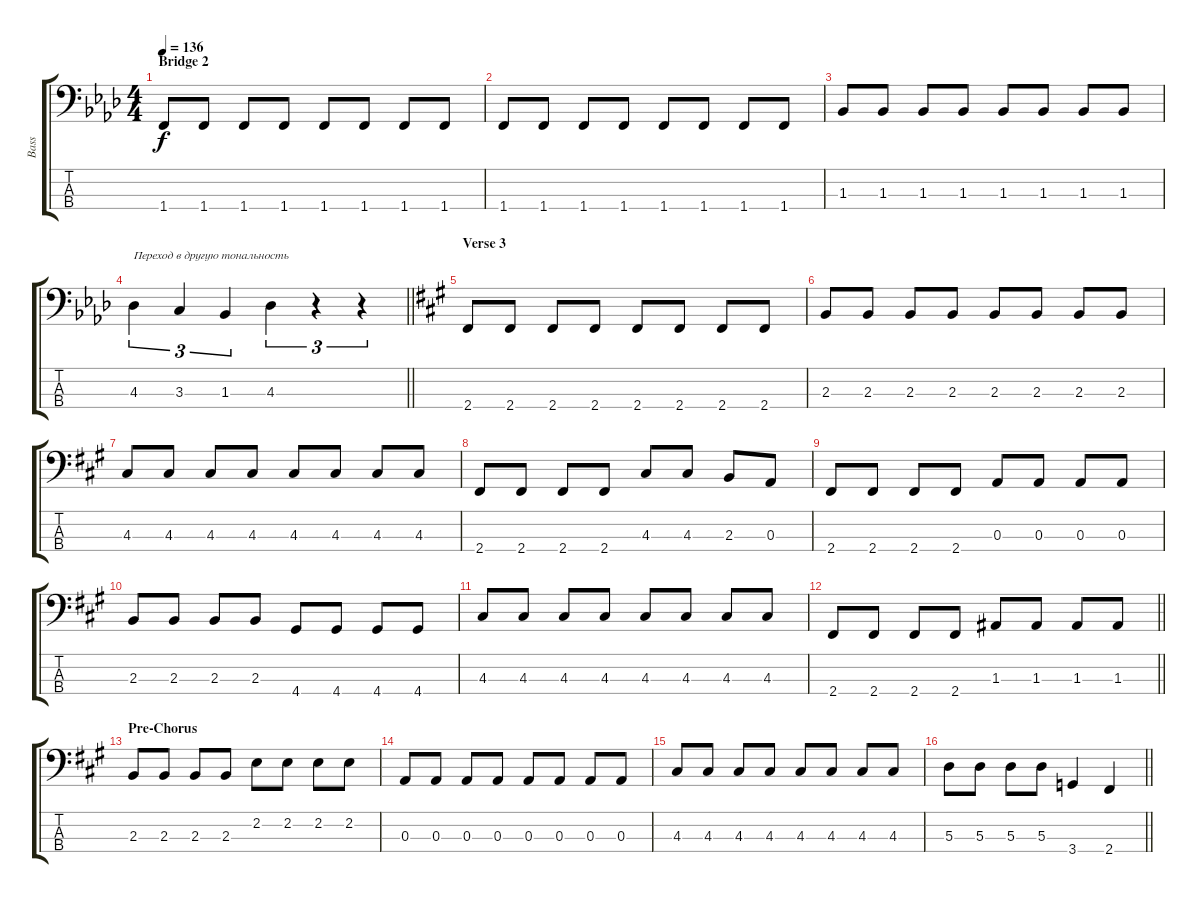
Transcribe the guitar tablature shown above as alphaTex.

\track ("Bass" "Bass") {instrument electricbassfinger}
\staff {score tabs}
\tuning (G2 D2 A1 E1) {hide}
\ts (4 4)
\section ("" "Bridge 2")
\tempo 136
\clef f4
\ks fminor
1.4.8{dy f} 1.4.8 1.4.8 1.4.8 1.4.8 1.4.8 1.4.8 1.4.8 |
1.4.8 1.4.8 1.4.8 1.4.8 1.4.8 1.4.8 1.4.8 1.4.8 |
1.3.8 1.3.8 1.3.8 1.3.8 1.3.8 1.3.8 1.3.8 1.3.8 |
\barLineRight lightlight
4.3.4{tu (3 2) txt "Переход в другую тональность"} 3.3.4{tu (3 2)} 1.3.4{tu (3 2)} 4.3.4{tu (3 2)} r.4{tu (3 2)} r.4{tu (3 2)} |
\section ("" "Verse 3")
\ks f#minor
2.4.8 2.4.8 2.4.8 2.4.8 2.4.8 2.4.8 2.4.8 2.4.8 |
2.3.8 2.3.8 2.3.8 2.3.8 2.3.8 2.3.8 2.3.8 2.3.8 |
4.3.8 4.3.8 4.3.8 4.3.8 4.3.8 4.3.8 4.3.8 4.3.8 |
2.4.8 2.4.8 2.4.8 2.4.8 4.3.8 4.3.8 2.3.8 0.3.8 |
2.4.8 2.4.8 2.4.8 2.4.8 0.3.8 0.3.8 0.3.8 0.3.8 |
2.3.8 2.3.8 2.3.8 2.3.8 4.4.8 4.4.8 4.4.8 4.4.8 |
4.3.8 4.3.8 4.3.8 4.3.8 4.3.8 4.3.8 4.3.8 4.3.8 |
\barLineRight lightlight
2.4.8 2.4.8 2.4.8 2.4.8 1.3.8 1.3.8 1.3.8 1.3.8 |
\section ("" "Pre-Chorus")
2.3.8 2.3.8 2.3.8 2.3.8 2.2.8 2.2.8 2.2.8 2.2.8 |
0.3.8 0.3.8 0.3.8 0.3.8 0.3.8 0.3.8 0.3.8 0.3.8 |
4.3.8 4.3.8 4.3.8 4.3.8 4.3.8 4.3.8 4.3.8 4.3.8 |
\barLineRight lightlight
5.3.8 5.3.8 5.3.8 5.3.8 3.4.4 2.4.4
